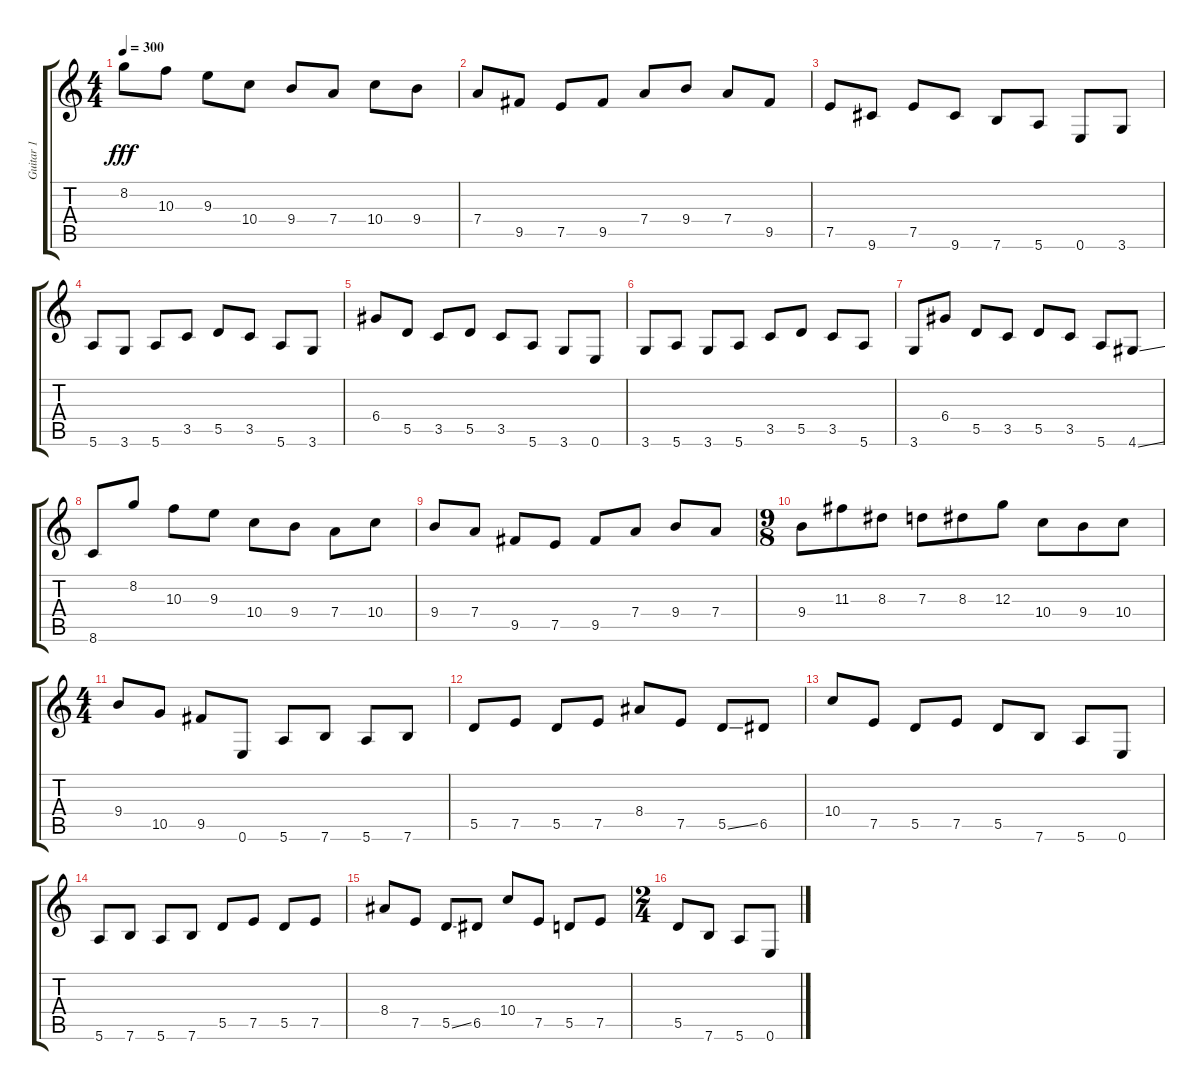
\track ("Guitar 1" "Guitar 1") {instrument distortionguitar}
\staff {score tabs}
\tuning (E4 B3 G3 D3 A2 E2) {hide}
\ts (4 4)
\tempo 300
\clef g2
\ks c
8.2.8{dy fff} 10.3.8 9.3.8 10.4.8 9.4.8 7.4.8 10.4.8 9.4.8 |
7.4.8 9.5.8 7.5.8 9.5.8 7.4.8 9.4.8 7.4.8 9.5.8 |
7.5.8 9.6.8 7.5.8 9.6.8 7.6.8 5.6.8 0.6.8 3.6.8 |
5.6.8 3.6.8 5.6.8 3.5.8 5.5.8 3.5.8 5.6.8 3.6.8 |
6.4.8 5.5.8 3.5.8 5.5.8 3.5.8 5.6.8 3.6.8 0.6.8 |
3.6.8 5.6.8 3.6.8 5.6.8 3.5.8 5.5.8 3.5.8 5.6.8 |
3.6.8 6.4.8 5.5.8 3.5.8 5.5.8 3.5.8 5.6.8 4.6{ss}.8 |
8.6.8 8.2.8 10.3.8 9.3.8 10.4.8 9.4.8 7.4.8 10.4.8 |
9.4.8 7.4.8 9.5.8 7.5.8 9.5.8 7.4.8 9.4.8 7.4.8 |
\ts (9 8)
9.4.8 11.3.8 8.3.8 7.3.8 8.3.8 12.3.8 10.4.8 9.4.8 10.4.8 |
\ts (4 4)
9.4.8 10.5.8 9.5.8 0.6.8 5.6.8 7.6.8 5.6.8 7.6.8 |
5.5.8 7.5.8 5.5.8 7.5.8 8.4.8 7.5.8 5.5{ss}.8 6.5.8 |
10.4.8 7.5.8 5.5.8 7.5.8 5.5.8 7.6.8 5.6.8 0.6.8 |
5.6.8 7.6.8 5.6.8 7.6.8 5.5.8 7.5.8 5.5.8 7.5.8 |
8.4.8 7.5.8 5.5{ss}.8 6.5.8 10.4.8 7.5.8 5.5.8 7.5.8 |
\ts (2 4)
5.5.8 7.6.8 5.6.8 0.6.8
